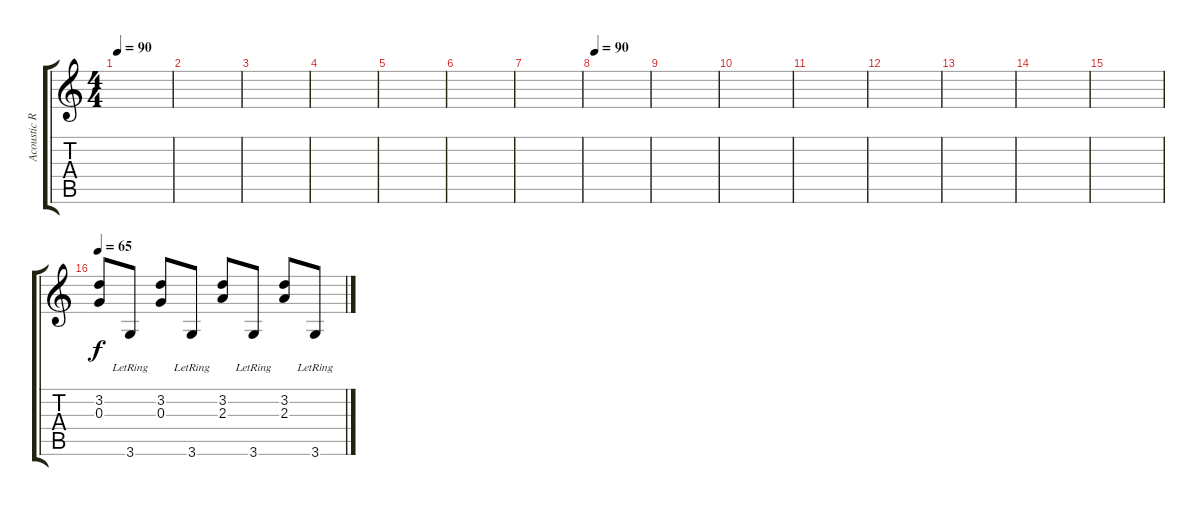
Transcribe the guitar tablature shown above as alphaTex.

\track ("Acoustic Rythem" "Acoustic R") {instrument acousticguitarnylon}
\staff {score tabs}
\tuning (E4 B3 G3 D3 A2 E2) {hide}
\ts (4 4)
\tempo 90
\clef g2
\ks c
|
|
|
|
|
|
|
\tempo 90
|
|
|
|
|
|
|
|
\tempo 65
(3.2 0.3).8 3.6{lr}.8 (3.2 0.3).8 3.6{lr}.8 (3.2 2.3).8 3.6{lr}.8 (3.2 2.3).8 3.6{lr}.8
